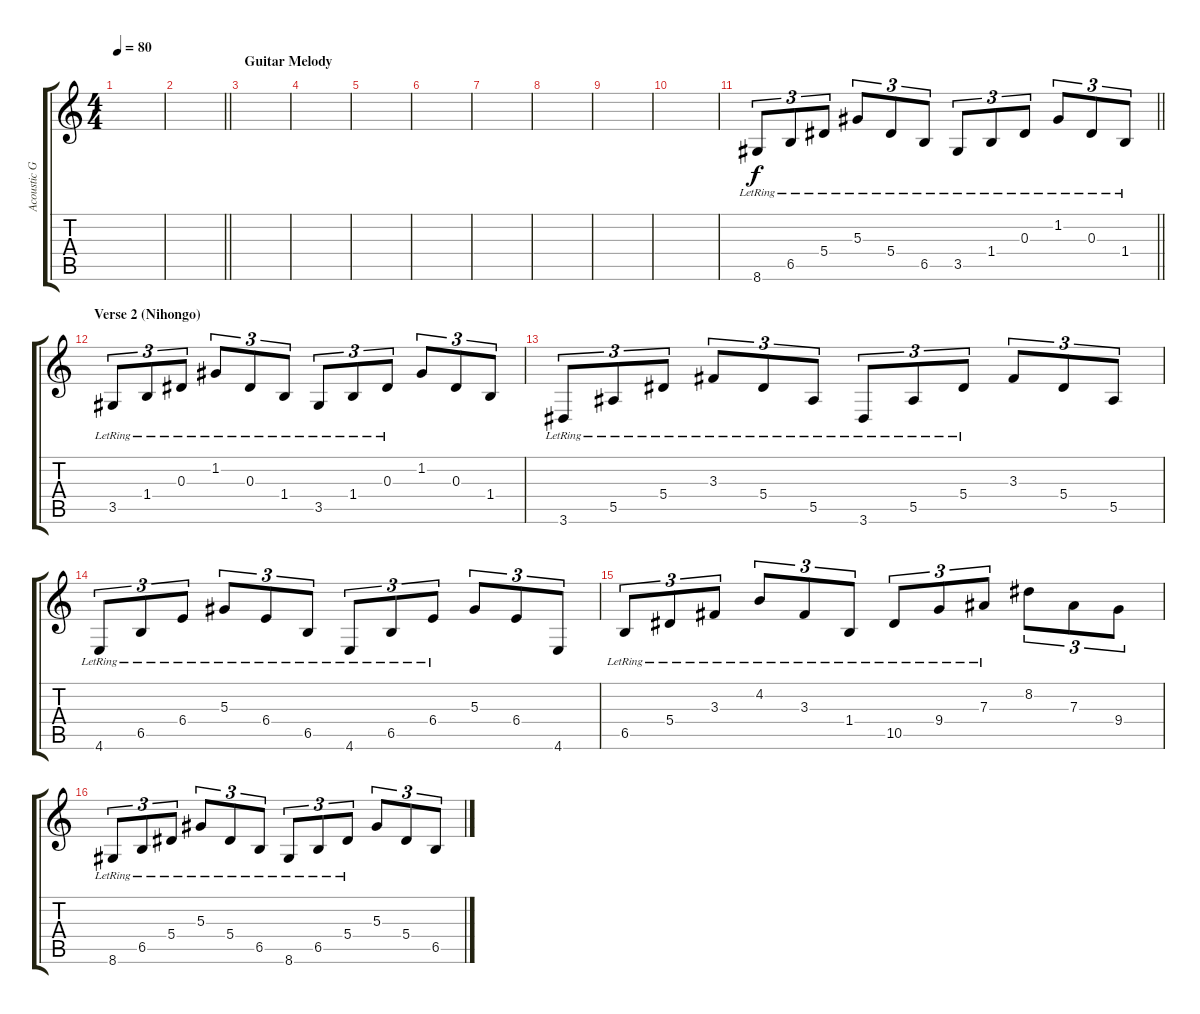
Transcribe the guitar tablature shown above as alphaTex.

\track ("Acoustic Guitar" "Acoustic G") {instrument acousticguitarsteel}
\staff {score tabs}
\tuning (C4 G3 Eb3 Bb2 F2 C2) {hide}
\ts (4 4)
\tempo 80
\clef g2
\ks c
|
\barLineRight lightlight
|
\section ("" "Guitar Melody")
|
|
|
|
|
|
|
|
\barLineRight lightlight
8.6{lr}.8{tu (3 2)} 6.5{lr}.8{tu (3 2)} 5.4{lr}.8{tu (3 2)} 5.3{lr}.8{tu (3 2)} 5.4{lr}.8{tu (3 2)} 6.5{lr}.8{tu (3 2)} 3.5{lr}.8{tu (3 2)} 1.4{lr}.8{tu (3 2)} 0.3{lr}.8{tu (3 2)} 1.2{lr}.8{tu (3 2)} 0.3{lr}.8{tu (3 2)} 1.4{lr}.8{tu (3 2)} |
\section ("" "Verse 2 (Nihongo)")
3.5{lr}.8{tu (3 2)} 1.4{lr}.8{tu (3 2)} 0.3{lr}.8{tu (3 2)} 1.2{lr}.8{tu (3 2)} 0.3{lr}.8{tu (3 2)} 1.4{lr}.8{tu (3 2)} 3.5{lr}.8{tu (3 2)} 1.4{lr}.8{tu (3 2)} 0.3{lr}.8{tu (3 2)} 1.2.8{tu (3 2)} 0.3.8{tu (3 2)} 1.4.8{tu (3 2)} |
3.6{lr}.8{tu (3 2)} 5.5{lr}.8{tu (3 2)} 5.4{lr}.8{tu (3 2)} 3.3{lr}.8{tu (3 2)} 5.4{lr}.8{tu (3 2)} 5.5{lr}.8{tu (3 2)} 3.6{lr}.8{tu (3 2)} 5.5{lr}.8{tu (3 2)} 5.4{lr}.8{tu (3 2)} 3.3.8{tu (3 2)} 5.4.8{tu (3 2)} 5.5.8{tu (3 2)} |
4.6{lr}.8{tu (3 2)} 6.5{lr}.8{tu (3 2)} 6.4{lr}.8{tu (3 2)} 5.3{lr}.8{tu (3 2)} 6.4{lr}.8{tu (3 2)} 6.5{lr}.8{tu (3 2)} 4.6{lr}.8{tu (3 2)} 6.5{lr}.8{tu (3 2)} 6.4{lr}.8{tu (3 2)} 5.3.8{tu (3 2)} 6.4.8{tu (3 2)} 4.6.8{tu (3 2)} |
6.5{lr}.8{tu (3 2)} 5.4{lr}.8{tu (3 2)} 3.3{lr}.8{tu (3 2)} 4.2{lr}.8{tu (3 2)} 3.3{lr}.8{tu (3 2)} 1.4{lr}.8{tu (3 2)} 10.5{lr}.8{tu (3 2)} 9.4{lr}.8{tu (3 2)} 7.3{lr}.8{tu (3 2)} 8.2.8{tu (3 2)} 7.3.8{tu (3 2)} 9.4.8{tu (3 2)} |
8.6{lr}.8{tu (3 2)} 6.5{lr}.8{tu (3 2)} 5.4{lr}.8{tu (3 2)} 5.3{lr}.8{tu (3 2)} 5.4{lr}.8{tu (3 2)} 6.5{lr}.8{tu (3 2)} 8.6{lr}.8{tu (3 2)} 6.5{lr}.8{tu (3 2)} 5.4{lr}.8{tu (3 2)} 5.3.8{tu (3 2)} 5.4.8{tu (3 2)} 6.5.8{tu (3 2)}
